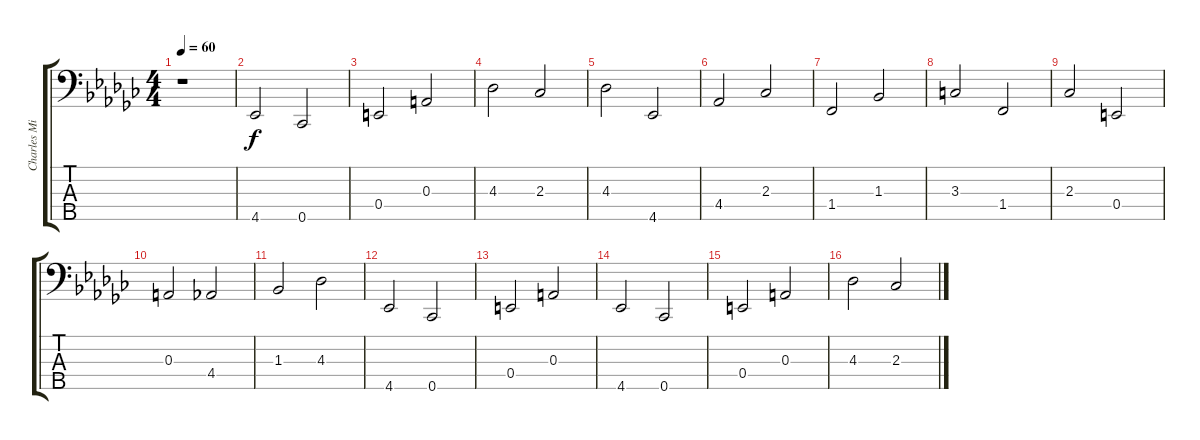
\track ("Charles Mingus" "Charles Mi") {instrument acousticbass}
\staff {score tabs}
\tuning (G2 D2 A1 E1 B0) {hide}
\ts (4 4)
\tempo 60
\clef f4
\ks gb
r.1{dy f instrument acousticbass} |
4.5.2 0.5.2 |
0.4.2 0.3.2 |
4.3.2 2.3.2 |
4.3.2 4.5.2 |
4.4.2 2.3.2 |
1.4.2 1.3.2 |
3.3.2 1.4.2 |
2.3.2 0.4.2 |
0.3.2 4.4.2 |
1.3.2 4.3.2 |
4.5.2 0.5.2 |
0.4.2 0.3.2 |
4.5.2 0.5.2 |
0.4.2 0.3.2 |
4.3.2 2.3.2
